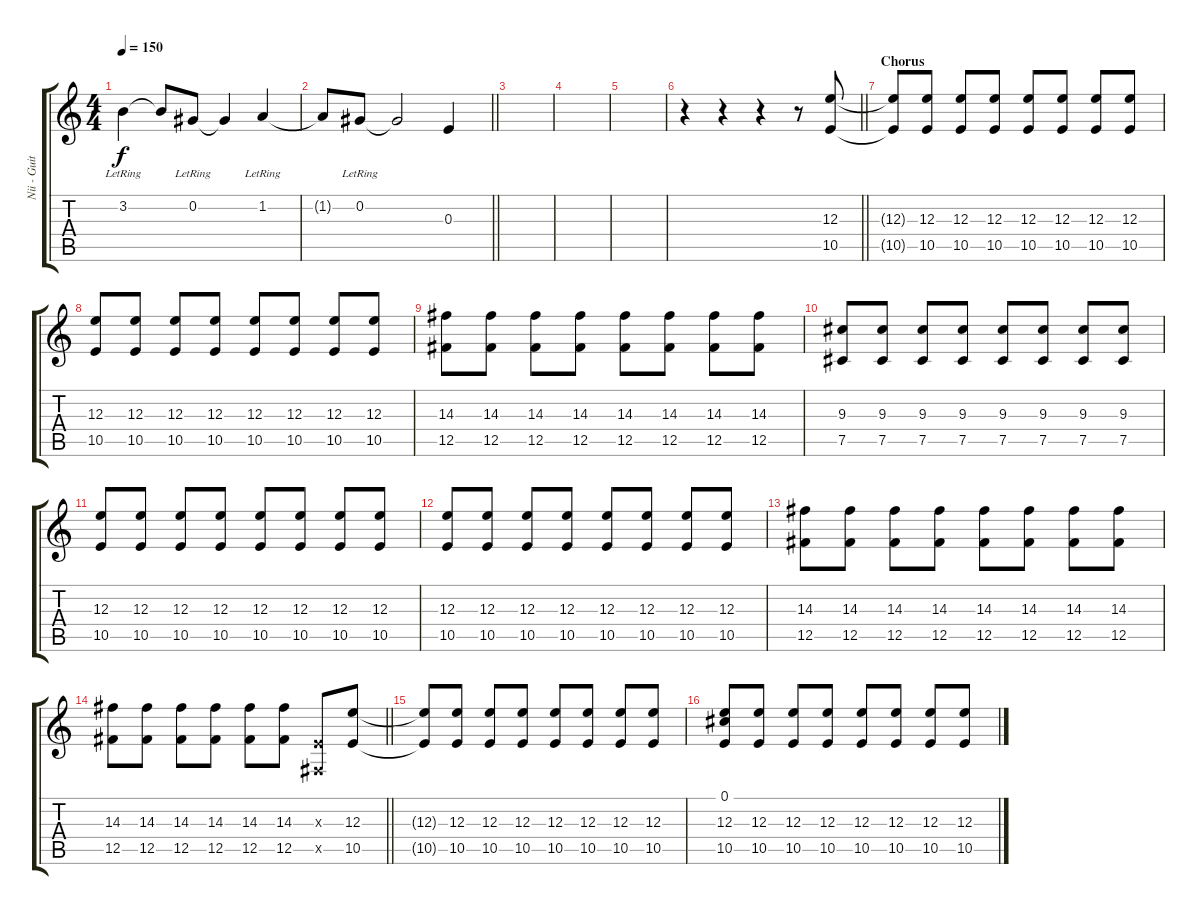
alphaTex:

\track ("Nii - Guitar 2" "Nii - Guit") {instrument electricguitarjazz}
\staff {score tabs}
\tuning (Db4 Ab3 E3 B2 Gb2 B1) {hide}
\ts (4 4)
\tempo 150
\clef g2
\ks c
3.2{lr}.4{dy f} 3.2{t}.8 0.2{lr}.8 0.2{t}.4 1.2{lr}.4 |
\barLineRight lightlight
1.2{t}.8 0.2{lr}.8 0.2{t}.2 0.3.4 |
|
|
|
\barLineRight lightlight
r.4 r.4 r.4 r.8{balance 14 instrument overdrivenguitar} (12.3 10.5).8 |
\section ("" "Chorus")
(12.3{t} 10.5{t}).8 (12.3 10.5).8 (12.3 10.5).8 (12.3 10.5).8 (12.3 10.5).8 (12.3 10.5).8 (12.3 10.5).8 (12.3 10.5).8 |
(12.3 10.5).8 (12.3 10.5).8 (12.3 10.5).8 (12.3 10.5).8 (12.3 10.5).8 (12.3 10.5).8 (12.3 10.5).8 (12.3 10.5).8 |
(14.3 12.5).8 (14.3 12.5).8 (14.3 12.5).8 (14.3 12.5).8 (14.3 12.5).8 (14.3 12.5).8 (14.3 12.5).8 (14.3 12.5).8 |
(9.3 7.5).8 (9.3 7.5).8 (9.3 7.5).8 (9.3 7.5).8 (9.3 7.5).8 (9.3 7.5).8 (9.3 7.5).8 (9.3 7.5).8 |
(12.3 10.5).8 (12.3 10.5).8 (12.3 10.5).8 (12.3 10.5).8 (12.3 10.5).8 (12.3 10.5).8 (12.3 10.5).8 (12.3 10.5).8 |
(12.3 10.5).8 (12.3 10.5).8 (12.3 10.5).8 (12.3 10.5).8 (12.3 10.5).8 (12.3 10.5).8 (12.3 10.5).8 (12.3 10.5).8 |
(14.3 12.5).8 (14.3 12.5).8 (14.3 12.5).8 (14.3 12.5).8 (14.3 12.5).8 (14.3 12.5).8 (14.3 12.5).8 (14.3 12.5).8 |
\barLineRight lightlight
(14.3 12.5).8 (14.3 12.5).8 (14.3 12.5).8 (14.3 12.5).8 (14.3 12.5).8 (14.3 12.5).8 (0.3{x} 0.5{x}).8 (12.3 10.5).8 |
\section ("" "")
(12.3{t} 10.5{t}).8 (12.3 10.5).8 (12.3 10.5).8 (12.3 10.5).8 (12.3 10.5).8 (12.3 10.5).8 (12.3 10.5).8 (12.3 10.5).8 |
(0.1 12.3 10.5).8 (12.3 10.5).8 (12.3 10.5).8 (12.3 10.5).8 (12.3 10.5).8 (12.3 10.5).8 (12.3 10.5).8 (12.3 10.5).8
